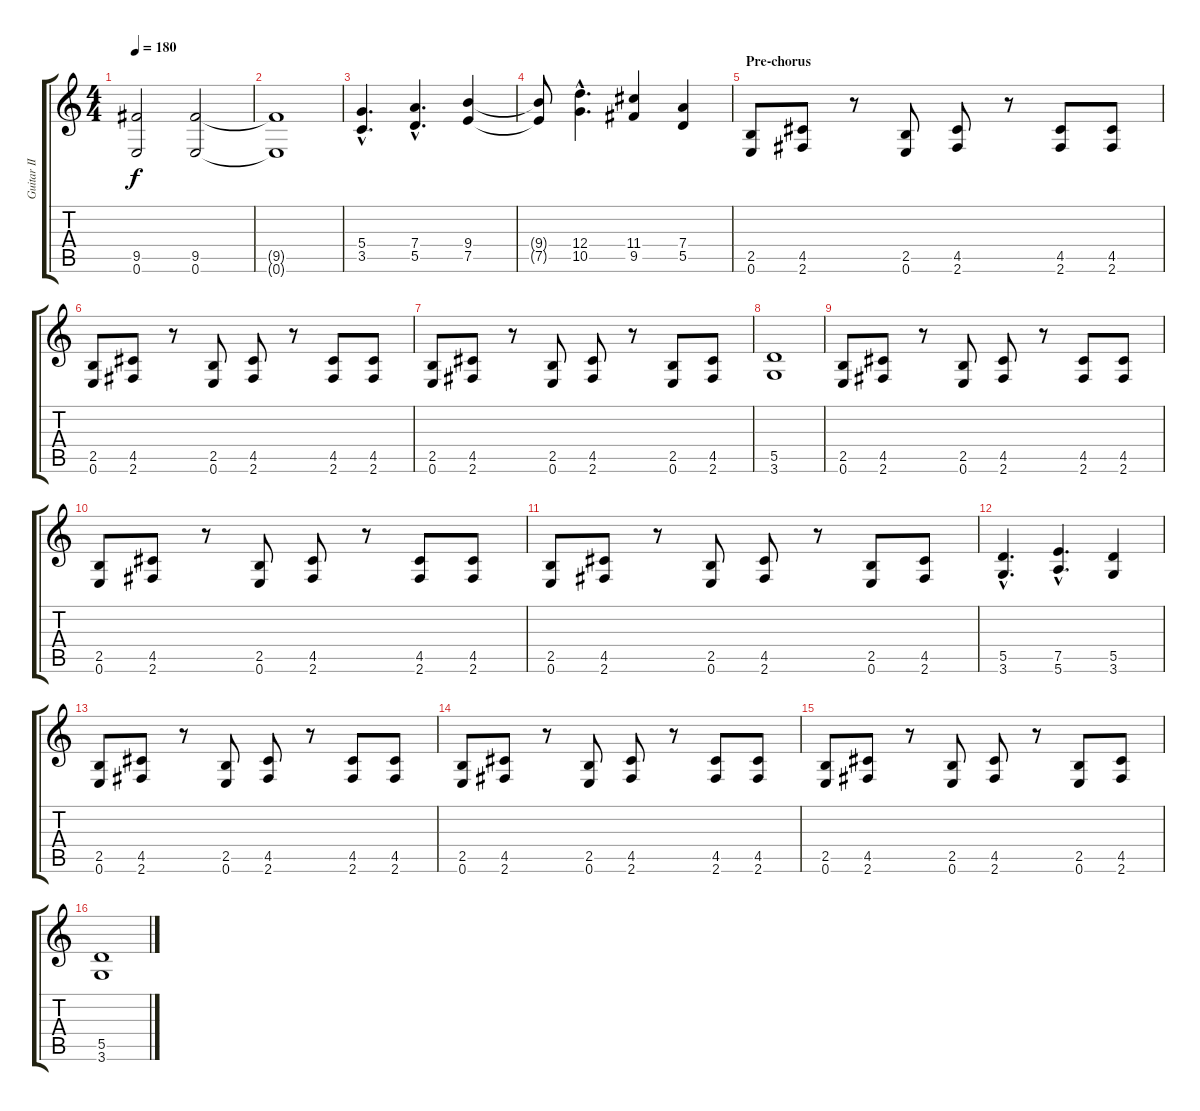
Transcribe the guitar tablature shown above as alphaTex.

\track ("Guitar II" "Guitar II") {instrument overdrivenguitar}
\staff {score tabs}
\tuning (E4 B3 G3 D3 A2 E2) {hide}
\ts (4 4)
\tempo 180
\clef g2
\ks c
(9.5 0.6).2{dy f instrument electricguitarclean} (9.5 0.6).2{instrument electricguitarclean} |
(9.5{t} 0.6{t}).1 |
(5.4{hac} 3.5{hac}).4{d instrument overdrivenguitar} (7.4{hac} 5.5{hac}).4{d} (9.4 7.5).4 |
(9.4{t} 7.5{t}).8 (12.4{hac} 10.5{hac}).4{d} (11.4 9.5).4 (7.4 5.5).4 |
\section ("" "Pre-chorus")
(2.5 0.6).8 (4.5 2.6).8 r.8 (2.5 0.6).8 (4.5 2.6).8 r.8 (4.5 2.6).8 (4.5 2.6).8 |
(2.5 0.6).8 (4.5 2.6).8 r.8 (2.5 0.6).8 (4.5 2.6).8 r.8 (4.5 2.6).8 (4.5 2.6).8 |
(2.5 0.6).8 (4.5 2.6).8 r.8 (2.5 0.6).8 (4.5 2.6).8 r.8 (2.5 0.6).8 (4.5 2.6).8 |
(5.5 3.6).1 |
(2.5 0.6).8 (4.5 2.6).8 r.8 (2.5 0.6).8 (4.5 2.6).8 r.8 (4.5 2.6).8 (4.5 2.6).8 |
(2.5 0.6).8 (4.5 2.6).8 r.8 (2.5 0.6).8 (4.5 2.6).8 r.8 (4.5 2.6).8 (4.5 2.6).8 |
(2.5 0.6).8 (4.5 2.6).8 r.8 (2.5 0.6).8 (4.5 2.6).8 r.8 (2.5 0.6).8 (4.5 2.6).8 |
(5.5{hac} 3.6{hac}).4{d} (7.5{hac} 5.6{hac}).4{d} (5.5 3.6).4 |
(2.5 0.6).8 (4.5 2.6).8 r.8 (2.5 0.6).8 (4.5 2.6).8 r.8 (4.5 2.6).8 (4.5 2.6).8 |
(2.5 0.6).8 (4.5 2.6).8 r.8 (2.5 0.6).8 (4.5 2.6).8 r.8 (4.5 2.6).8 (4.5 2.6).8 |
(2.5 0.6).8 (4.5 2.6).8 r.8 (2.5 0.6).8 (4.5 2.6).8 r.8 (2.5 0.6).8 (4.5 2.6).8 |
(5.5 3.6).1
